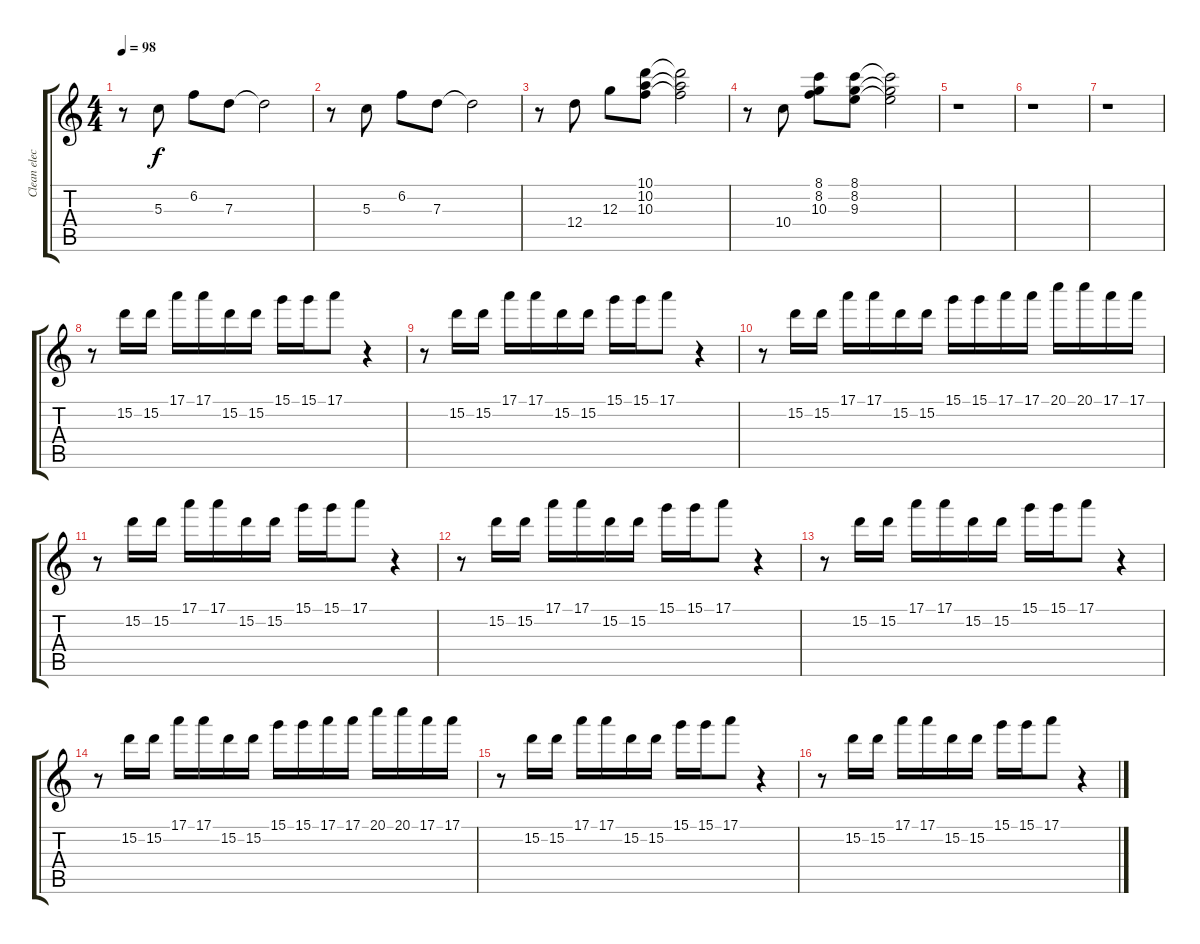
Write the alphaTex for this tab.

\track ("Clean electric" "Clean elec") {instrument electricguitarjazz}
\staff {score tabs}
\tuning (E4 B3 G3 D3 A2 E2) {hide}
\ts (4 4)
\tempo 98
\clef g2
\ks c
r.8{dy f} 5.3.8 6.2.8 7.3.8 7.3{t}.2 |
r.8 5.3.8 6.2.8 7.3.8 7.3{t}.2 |
r.8 12.4.8 12.3.8 (10.1 10.2 10.3).8 (10.1{t} 10.2{t} 10.3{t}).2 |
r.8 10.4.8 (8.1 8.2 10.3).8 (8.1 8.2 9.3).8 (8.1{t} 8.2{t} 9.3{t}).2 |
r.1 |
r.1 |
r.1 |
r.8 15.2.16 15.2.16 17.1.16 17.1.16 15.2.16 15.2.16 15.1.16 15.1.16 17.1.8 r.4 |
r.8 15.2.16 15.2.16 17.1.16 17.1.16 15.2.16 15.2.16 15.1.16 15.1.16 17.1.8 r.4 |
r.8 15.2.16 15.2.16 17.1.16 17.1.16 15.2.16 15.2.16 15.1.16 15.1.16 17.1.16 17.1.16 20.1.16 20.1.16 17.1.16 17.1.16 |
r.8 15.2.16 15.2.16 17.1.16 17.1.16 15.2.16 15.2.16 15.1.16 15.1.16 17.1.8 r.4 |
r.8 15.2.16 15.2.16 17.1.16 17.1.16 15.2.16 15.2.16 15.1.16 15.1.16 17.1.8 r.4 |
r.8 15.2.16 15.2.16 17.1.16 17.1.16 15.2.16 15.2.16 15.1.16 15.1.16 17.1.8 r.4 |
r.8 15.2.16 15.2.16 17.1.16 17.1.16 15.2.16 15.2.16 15.1.16 15.1.16 17.1.16 17.1.16 20.1.16 20.1.16 17.1.16 17.1.16 |
r.8 15.2.16 15.2.16 17.1.16 17.1.16 15.2.16 15.2.16 15.1.16 15.1.16 17.1.8 r.4 |
r.8 15.2.16 15.2.16 17.1.16 17.1.16 15.2.16 15.2.16 15.1.16 15.1.16 17.1.8 r.4
